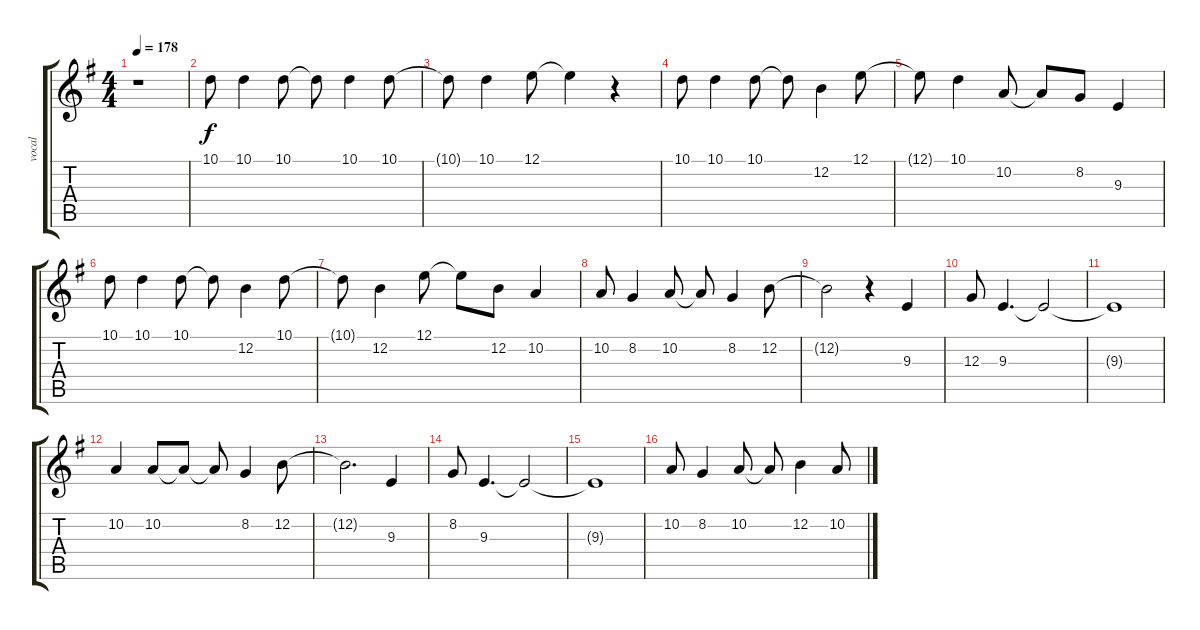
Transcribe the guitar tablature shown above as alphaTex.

\track ("vocal" "vocal") {instrument stringensemble1}
\staff {score tabs}
\tuning (E4 B3 G3 D3 A2 E2) {hide}
\ts (4 4)
\tempo 178
\clef g2
\ks eminor
r.1{dy f} |
10.1.8 10.1.4 10.1.8 10.1{t}.8 10.1.4 10.1.8 |
10.1{t}.8 10.1.4 12.1.8 12.1{t}.4 r.4 |
10.1.8 10.1.4 10.1.8 10.1{t}.8 12.2.4 12.1.8 |
12.1{t}.8 10.1.4 10.2.8 10.2{t}.8 8.2.8 9.3.4 |
10.1.8 10.1.4 10.1.8 10.1{t}.8 12.2.4 10.1.8 |
10.1{t}.8 12.2.4 12.1.8 12.1{t}.8 12.2.8 10.2.4 |
10.2.8 8.2.4 10.2.8 10.2{t}.8 8.2.4 12.2.8 |
12.2{t}.2 r.4 9.3.4 |
12.3.8 9.3.4{d} 9.3{t}.2 |
9.3{t}.1 |
10.2.4 10.2.8 10.2{t}.8 10.2{t}.8 8.2.4 12.2.8 |
12.2{t}.2{d} 9.3.4 |
8.2.8 9.3.4{d} 9.3{t}.2 |
9.3{t}.1 |
10.2.8 8.2.4 10.2.8 10.2{t}.8 12.2.4 10.2.8
